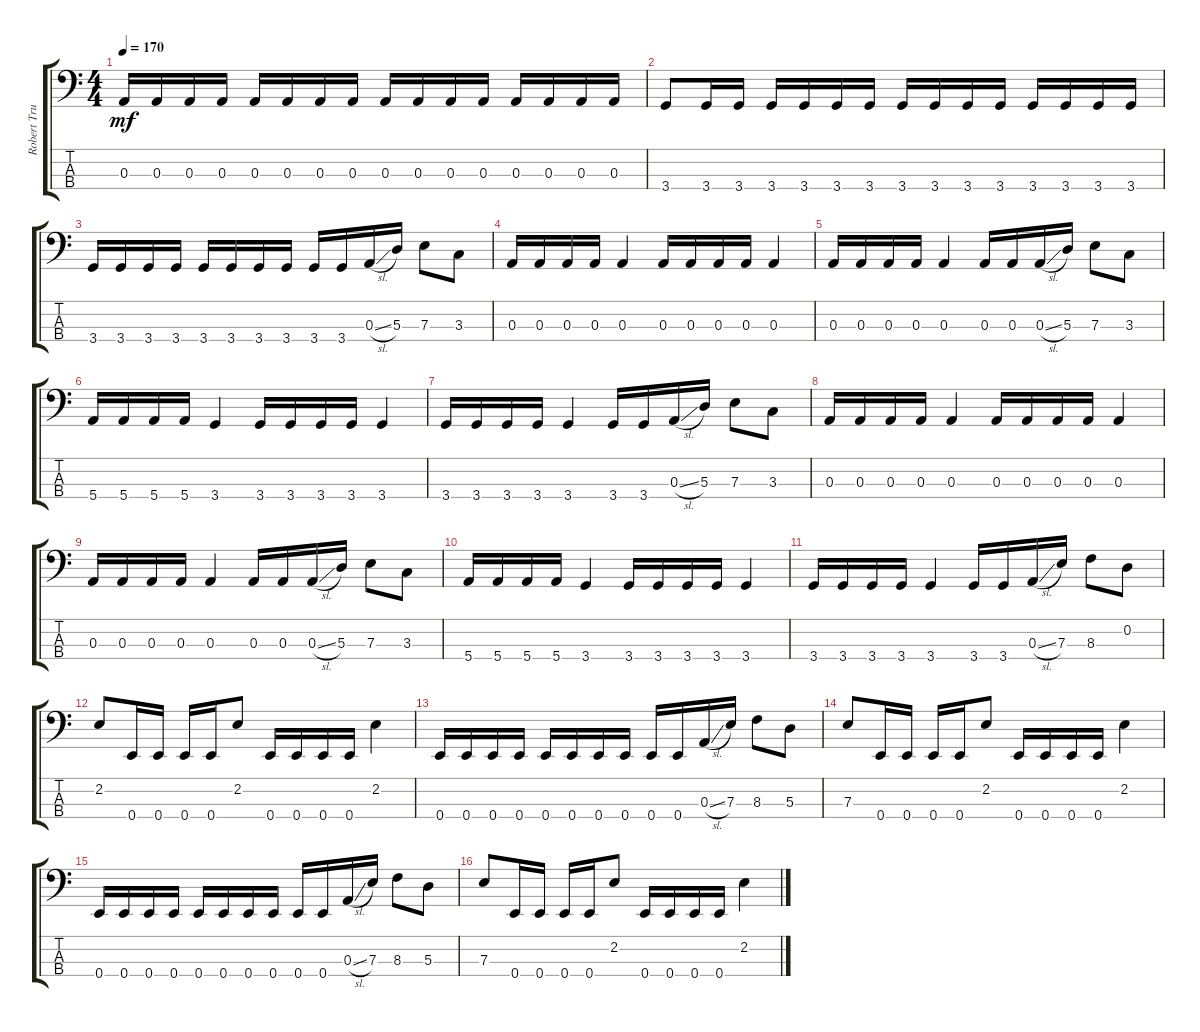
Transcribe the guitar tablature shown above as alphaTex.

\track ("Robert Trujillo" "Robert Tru") {instrument electricbassfinger}
\staff {score tabs}
\tuning (G2 D2 A1 E1) {hide}
\ts (4 4)
\tempo 170
\clef f4
\ks c
0.3.16{dy mf} 0.3.16 0.3.16 0.3.16 0.3.16 0.3.16 0.3.16 0.3.16 0.3.16 0.3.16 0.3.16 0.3.16 0.3.16 0.3.16 0.3.16 0.3.16 |
3.4.8 3.4.16 3.4.16 3.4.16 3.4.16 3.4.16 3.4.16 3.4.16 3.4.16 3.4.16 3.4.16 3.4.16 3.4.16 3.4.16 3.4.16 |
3.4.16 3.4.16 3.4.16 3.4.16 3.4.16 3.4.16 3.4.16 3.4.16 3.4.16 3.4.16 0.3{sl}.16 5.3.16 7.3.8 3.3.8 |
0.3.16 0.3.16 0.3.16 0.3.16 0.3.4 0.3.16 0.3.16 0.3.16 0.3.16 0.3.4 |
0.3.16 0.3.16 0.3.16 0.3.16 0.3.4 0.3.16 0.3.16 0.3{sl}.16 5.3.16 7.3.8 3.3.8 |
5.4.16 5.4.16 5.4.16 5.4.16 3.4.4 3.4.16 3.4.16 3.4.16 3.4.16 3.4.4 |
3.4.16 3.4.16 3.4.16 3.4.16 3.4.4 3.4.16 3.4.16 0.3{sl}.16 5.3.16 7.3.8 3.3.8 |
0.3.16 0.3.16 0.3.16 0.3.16 0.3.4 0.3.16 0.3.16 0.3.16 0.3.16 0.3.4 |
0.3.16 0.3.16 0.3.16 0.3.16 0.3.4 0.3.16 0.3.16 0.3{sl}.16 5.3.16 7.3.8 3.3.8 |
5.4.16 5.4.16 5.4.16 5.4.16 3.4.4 3.4.16 3.4.16 3.4.16 3.4.16 3.4.4 |
3.4.16 3.4.16 3.4.16 3.4.16 3.4.4 3.4.16 3.4.16 0.3{sl}.16 7.3.16 8.3.8 0.2.8 |
2.2.8 0.4.16 0.4.16 0.4.16 0.4.16 2.2.8 0.4.16 0.4.16 0.4.16 0.4.16 2.2.4 |
0.4.16 0.4.16 0.4.16 0.4.16 0.4.16 0.4.16 0.4.16 0.4.16 0.4.16 0.4.16 0.3{sl}.16 7.3.16 8.3.8 5.3.8 |
7.3.8 0.4.16 0.4.16 0.4.16 0.4.16 2.2.8 0.4.16 0.4.16 0.4.16 0.4.16 2.2.4 |
0.4.16 0.4.16 0.4.16 0.4.16 0.4.16 0.4.16 0.4.16 0.4.16 0.4.16 0.4.16 0.3{sl}.16 7.3.16 8.3.8 5.3.8 |
7.3.8 0.4.16 0.4.16 0.4.16 0.4.16 2.2.8 0.4.16 0.4.16 0.4.16 0.4.16 2.2.4
